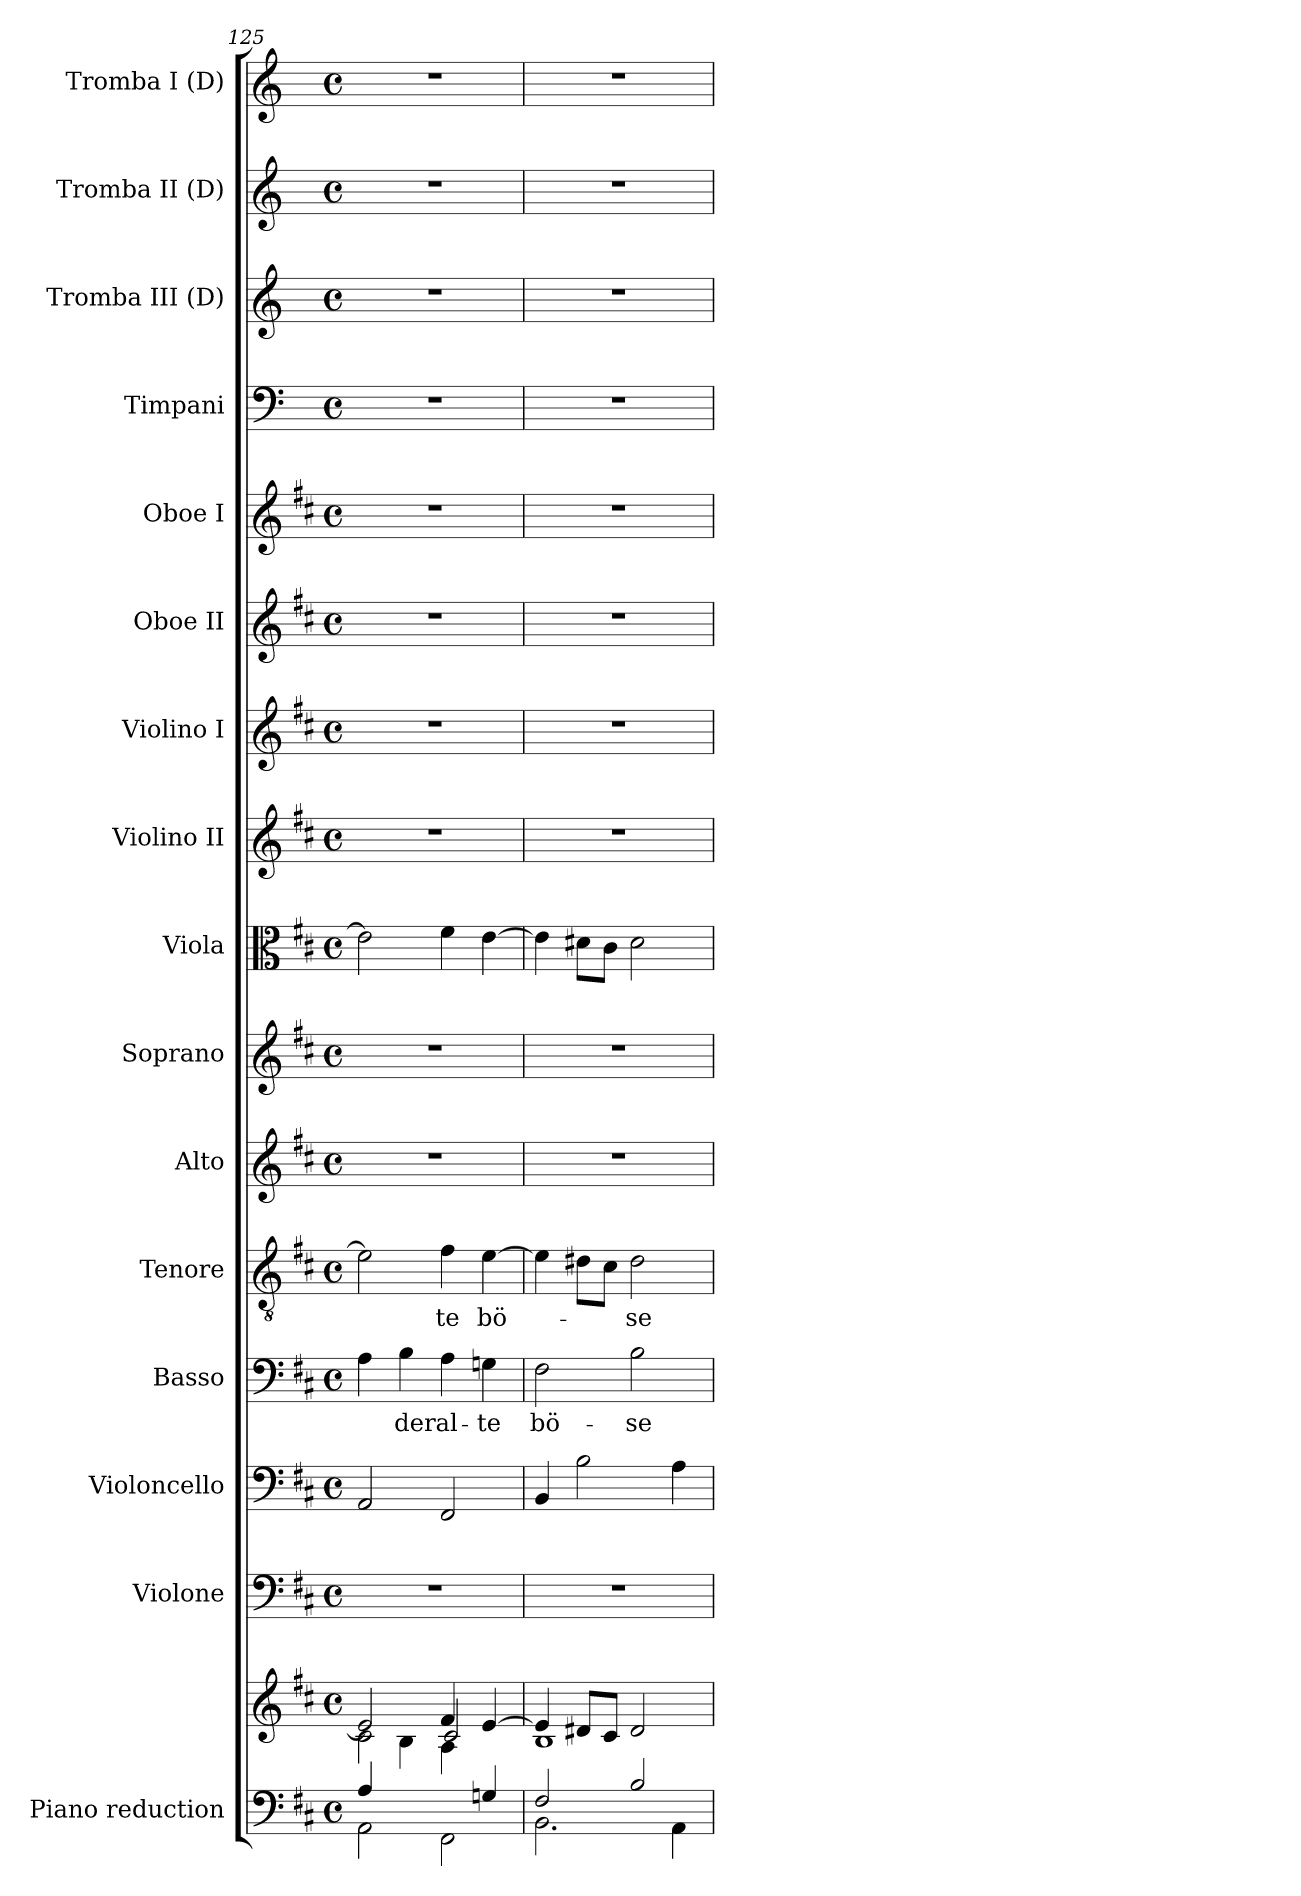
**kern	**kern	**kern	**kern	**kern	**text	**kern	**text	**kern	**kern	**kern	**kern	**kern	**kern	**kern	**kern	**kern	**kern	**kern
*part16	*part16	*part15	*part14	*part13	*part13	*part12	*part12	*part11	*part10	*part9	*part8	*part7	*part6	*part5	*part4	*part3	*part2	*part1
*staff17	*staff16	*staff15	*staff14	*staff13	*staff13	*staff12	*staff12	*staff11	*staff10	*staff9	*staff8	*staff7	*staff6	*staff5	*staff4	*staff3	*staff2	*staff1
*I"Piano reduction	*	*I"Violone	*I"Violoncello	*I"Basso	*	*I"Tenore	*	*I"Alto	*I"Soprano	*I"Viola	*I"Violino II	*I"Violino I	*I"Oboe II	*I"Oboe I	*I"Timpani	*I"Tromba III (D)	*I"Tromba II (D)	*I"Tromba I (D)
*I'Pno	*	*	*	*	*	*	*	*	*	*	*	*	*I'Ob	*I'Ob	*I'Timp	*	*	*
*clefF4	*clefG2	*clefF4	*clefF4	*clefF4	*	*clefGv2	*	*clefG2	*clefG2	*clefC3	*clefG2	*clefG2	*clefG2	*clefG2	*clefF4	*clefG2	*clefG2	*clefG2
*	*	*ITrd7c12	*	*	*	*	*	*	*	*	*	*	*	*	*	*ITrd-1c-2	*ITrd-1c-2	*ITrd-1c-2
*k[f#c#]	*k[f#c#]	*k[f#c#]	*k[f#c#]	*k[f#c#]	*	*k[f#c#]	*	*k[f#c#]	*k[f#c#]	*k[f#c#]	*k[f#c#]	*k[f#c#]	*k[f#c#]	*k[f#c#]	*k[]	*k[f#c#]	*k[f#c#]	*k[f#c#]
*M4/4	*M4/4	*M4/4	*M4/4	*M4/4	*	*M4/4	*	*M4/4	*M4/4	*M4/4	*M4/4	*M4/4	*M4/4	*M4/4	*M4/4	*M4/4	*M4/4	*M4/4
*met(c)	*met(c)	*met(c)	*met(c)	*met(c)	*	*met(c)	*	*met(c)	*met(c)	*met(c)	*met(c)	*met(c)	*met(c)	*met(c)	*met(c)	*met(c)	*met(c)	*met(c)
=125	=125	=125	=125	=125	=125	=125	=125	=125	=125	=125	=125	=125	=125	=125	=125	=125	=125	=125
*^	*^	*	*	*	*	*	*	*	*	*	*	*	*	*	*	*	*	*
*	*	*	*^	*	*	*	*	*	*	*	*	*	*	*	*	*	*	*	*	*
4A/	2AA\	2e/]	2c#\	4ryy	1r	2AA/	4A\	.	2e\]	.	1r	1r	2e\]	1r	1r	1r	1r	1r	1r	1r	1r
!	!	!	!	!	!	!	!	!LO:LY:b	!	!	!	!	!	!	!	!	!	!	!	!	!
2ryy	.	.	.	4B\	.	.	4B\	der	.	.	.	.	.	.	.	.	.	.	.	.	.
!	!	!	!	!	!	!	!	!LO:LY:b	!	!LO:LY:b	!	!	!	!	!	!	!	!	!	!	!
.	2FF#\	4f#/	2c#/	4A\	.	2FF#/	4A\	al-	4f#\	-te	.	.	4f#\	.	.	.	.	.	.	.	.
!	!	!	!	!	!	!	!	!LO:LY:b	!	!LO:LY:b	!	!	!	!	!	!	!	!	!	!	!
4Gn/	.	[4e/	.	4ryy	.	.	4Gn\	-te	[4e\	bö-	.	.	[4e\	.	.	.	.	.	.	.	.
=126	=126	=126	=126	=126	=126	=126	=126	=126	=126	=126	=126	=126	=126	=126	=126	=126	=126	=126	=126	=126	=126
!	!	!	!	!	!	!	!	!LO:LY:b	!	!	!	!	!	!	!	!	!	!	!	!	!
*	*	*	*v	*v	*	*	*	*	*	*	*	*	*	*	*	*	*	*	*	*	*
2F#/	2.BB\	4e/]	1B	1r	4BB/	2F#\	bö-	4e\]	.	1r	1r	4e\]	1r	1r	1r	1r	1r	1r	1r	1r
.	.	8d#X/L	.	.	2B\	.	.	8d#X\L	.	.	.	8d#X\L	.	.	.	.	.	.	.	.
.	.	8c#/J	.	.	.	.	.	8c#\J	.	.	.	8c#\J	.	.	.	.	.	.	.	.
!	!	!	!	!	!	!	!LO:LY:b	!	!LO:LY:b	!	!	!	!	!	!	!	!	!	!	!
2B/	.	2d#/	.	.	.	2B\	-se	2d#\	-se	.	.	2d#\	.	.	.	.	.	.	.	.
.	4AA\	.	.	.	4A\	.	.	.	.	.	.	.	.	.	.	.	.	.	.	.
*v	*v	*	*	*	*	*	*	*	*	*	*	*	*	*	*	*	*	*	*	*
*	*v	*v	*	*	*	*	*	*	*	*	*	*	*	*	*	*	*	*	*
=	=	=	=	=	=	=	=	=	=	=	=	=	=	=	=	=	=	=
*-	*-	*-	*-	*-	*-	*-	*-	*-	*-	*-	*-	*-	*-	*-	*-	*-	*-	*-
